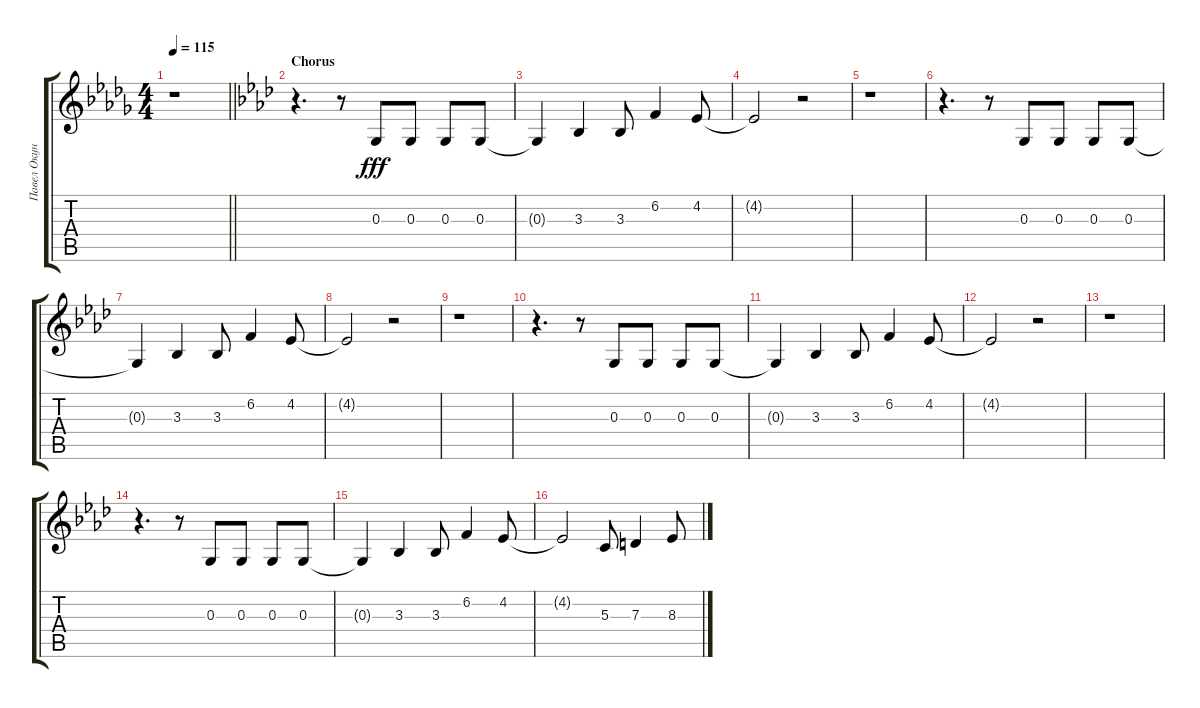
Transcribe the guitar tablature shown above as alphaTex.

\track ("Павел Окунев" "Павел Окун") {instrument altosax}
\staff {score tabs}
\tuning (E4 B3 G3 D3 A2 E2) {hide}
\ts (4 4)
\tempo 115
\clef g2
\barLineRight lightlight
\ks db
r.1{dy fff} |
\section ("" "Chorus")
\ks ab
r.4{d} r.8 0.3.8 0.3.8 0.3.8 0.3.8 |
0.3{t}.4 3.3.4 3.3.8 6.2.4 4.2.8 |
4.2{t}.2 r.2 |
r.1 |
r.4{d} r.8 0.3.8 0.3.8 0.3.8 0.3.8 |
0.3{t}.4 3.3.4 3.3.8 6.2.4 4.2.8 |
4.2{t}.2 r.2 |
r.1 |
r.4{d} r.8 0.3.8 0.3.8 0.3.8 0.3.8 |
0.3{t}.4 3.3.4 3.3.8 6.2.4 4.2.8 |
4.2{t}.2 r.2 |
r.1 |
r.4{d} r.8 0.3.8 0.3.8 0.3.8 0.3.8 |
0.3{t}.4 3.3.4 3.3.8 6.2.4 4.2.8 |
4.2{t}.2 5.3.8 7.3.4 8.3.8
